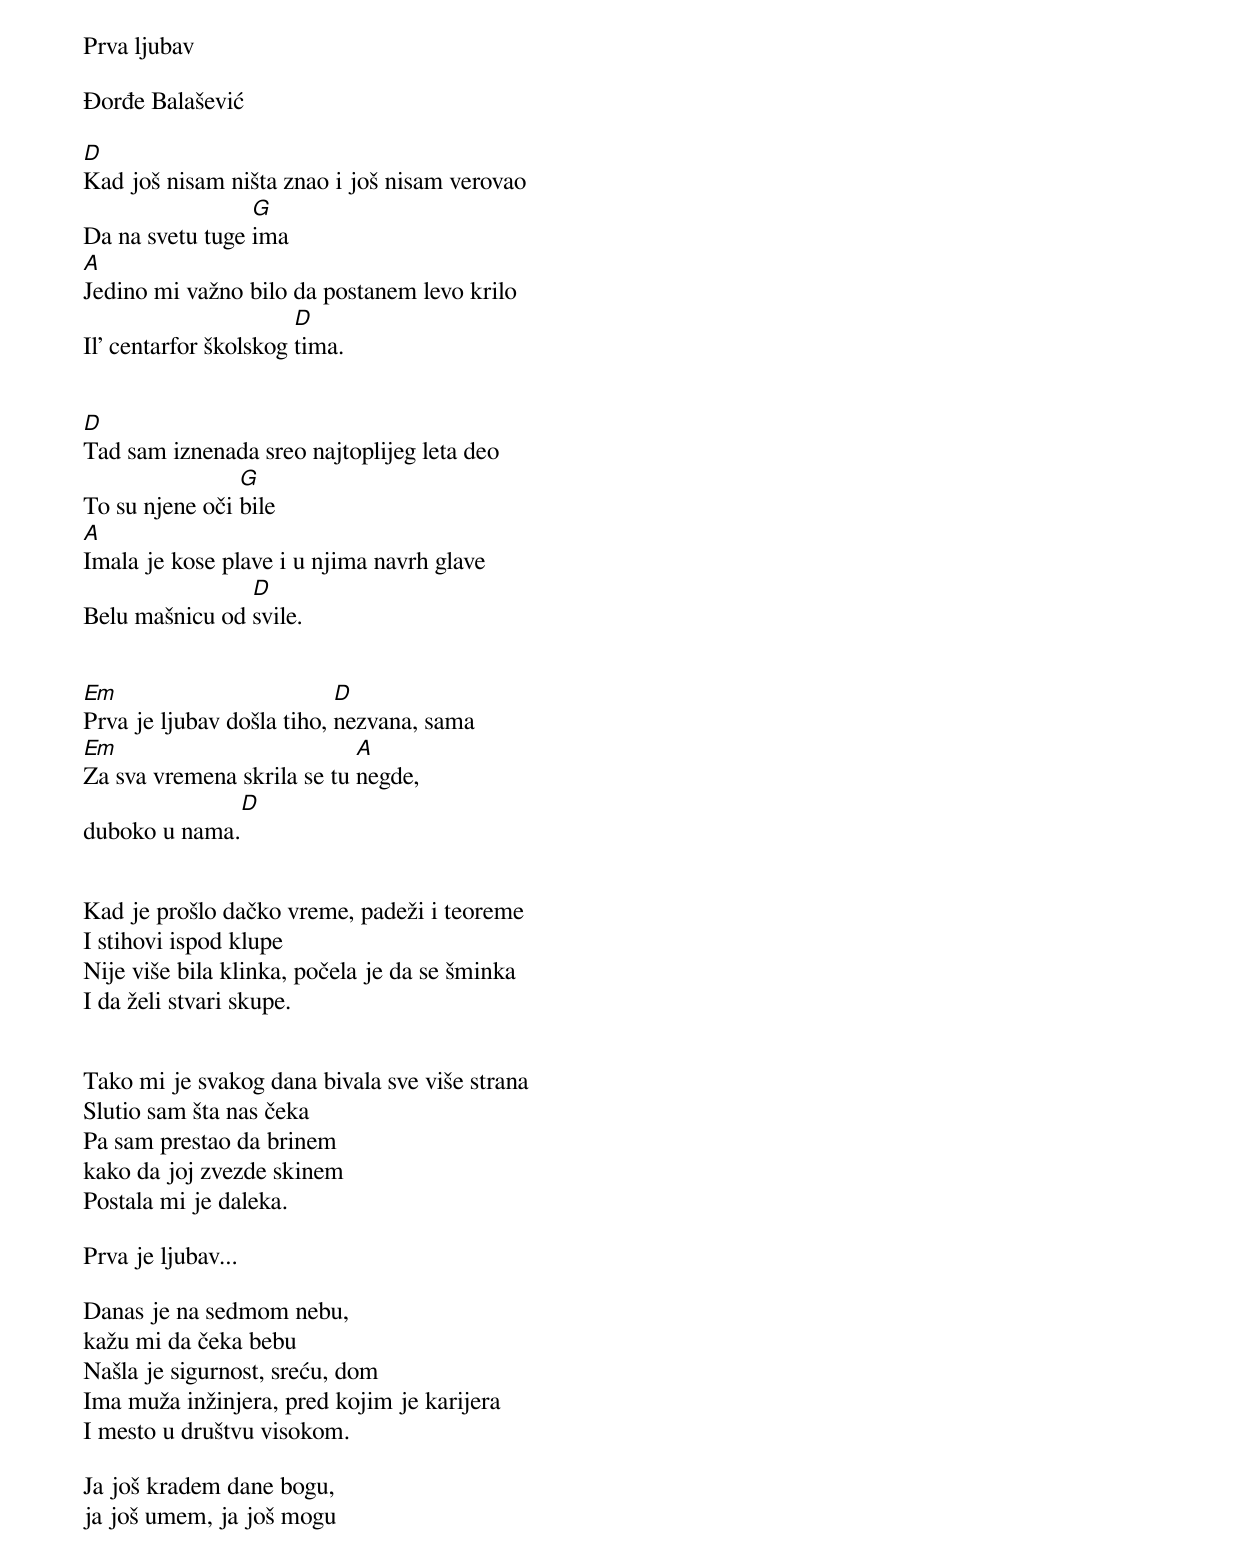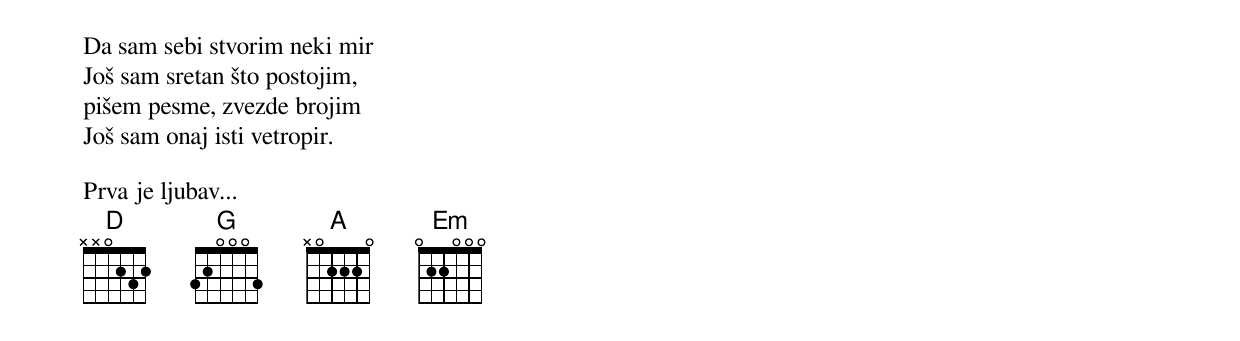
Prva ljubav

Đorđe Balašević

[D]Kad još nisam ništa znao i još nisam verovao
Da na svetu tuge [G]ima
[A]Jedino mi važno bilo da postanem levo krilo
Il' centarfor školskog [D]tima.


[D]Tad sam iznenada sreo najtoplijeg leta deo
To su njene oči [G]bile
[A]Imala je kose plave i u njima navrh glave
Belu mašnicu od [D]svile.


[Em]Prva je ljubav došla tiho, [D]nezvana, sama
[Em]Za sva vremena skrila se tu [A]negde,
duboko u nama.[D]


Kad je prošlo dačko vreme, padeži i teoreme
I stihovi ispod klupe
Nije više bila klinka, počela je da se šminka
I da želi stvari skupe.


Tako mi je svakog dana bivala sve više strana
Slutio sam šta nas čeka
Pa sam prestao da brinem
kako da joj zvezde skinem
Postala mi je daleka.

Prva je ljubav...

Danas je na sedmom nebu,
kažu mi da čeka bebu
Našla je sigurnost, sreću, dom
Ima muža inžinjera, pred kojim je karijera
I mesto u društvu visokom.

Ja još kradem dane bogu,
ja još umem, ja još mogu
Da sam sebi stvorim neki mir
Još sam sretan što postojim,
pišem pesme, zvezde brojim
Još sam onaj isti vetropir.

Prva je ljubav...
